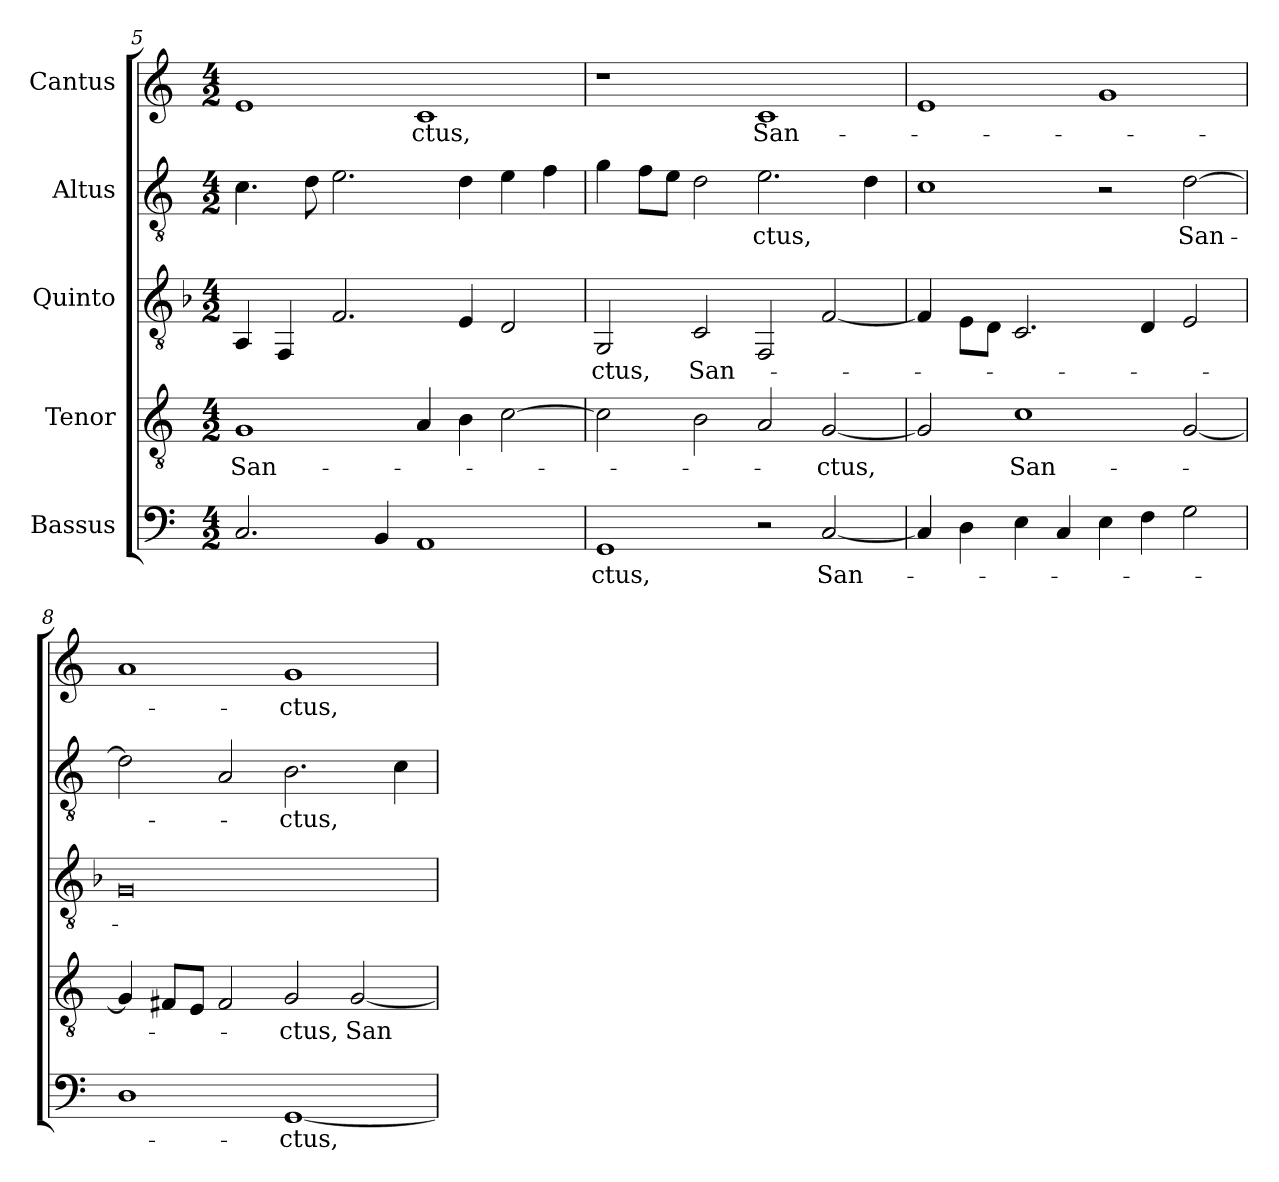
**kern	**text	**kern	**text	**kern	**text	**kern	**text	**kern	**text
*part5	*part5	*part4	*part4	*part3	*part3	*part2	*part2	*part1	*part1
*staff5	*staff5	*staff4	*staff4	*staff3	*staff3	*staff2	*staff2	*staff1	*staff1
*I"Bassus	*	*I"Tenor	*	*I"Quinto	*	*I"Altus	*	*I"Cantus	*
*clefF4	*	*clefGv2	*	*clefGv2	*	*clefGv2	*	*clefG2	*
*	*	*	*	*ITrd-4c-7	*	*	*	*	*
*k[]	*	*k[]	*	*k[]	*	*k[]	*	*k[]	*
*C:	*	*C:	*	*C:	*	*C:	*	*C:	*
*M4/2	*	*M4/2	*	*M4/2	*	*M4/2	*	*M4/2	*
=5	=5	=5	=5	=5	=5	=5	=5	=5	=5
!	!	!	!LO:LY:b:color=#000000	!	!	!	!	!	!
2.Ci/	.	1Gi	San-	4Ei/	.	4.ci\	.	1ei	.
.	.	.	.	4Ci/	.	.	.	.	.
.	.	.	.	.	.	8di\	.	.	.
.	.	.	.	2.ci/	.	2.ei\	.	.	.
4BBi/	.	.	.	.	.	.	.	.	.
!	!	!	!	!	!	!	!	!	!LO:LY:b:color=#000000
1AAi	.	4Ai/	.	.	.	.	.	1ci	-ctus,
.	.	4Bi\	.	4Bi/	.	4di\	.	.	.
.	.	[>2ci\	.	2Ai/	.	4ei\	.	.	.
.	.	.	.	.	.	4fi\	.	.	.
!!LO:LB:g=z
=6	=6	=6	=6	=6	=6	=6	=6	=6	=6
!	!LO:LY:b:color=#000000	!	!	!	!	!	!	!	!
!	!	!	!	!	!LO:LY:b:color=#000000	!	!	!	!
1GGi	-ctus,	2ci\]	.	2Di/	-ctus,	4gi\	.	1r	.
.	.	.	.	.	.	8fi\L	.	.	.
.	.	.	.	.	.	8ei\J	.	.	.
!	!	!	!	!	!LO:LY:b:color=#000000	!	!	!	!
.	.	2Bi\	.	2Gi/	San-	2di\	.	.	.
!	!	!	!	!	!	!	!LO:LY:b:color=#000000	!	!
!	!	!	!	!	!	!	!	!	!LO:LY:b:color=#000000
2r	.	2Ai/	.	2Ci/	.	2.ei\	-ctus,	1ci	San-
!	!LO:LY:b:color=#000000	!	!	!	!	!	!	!	!
!	!	!	!LO:LY:b:color=#000000	!	!	!	!	!	!
[<2Ci/	San-	[<2Gi/	-ctus,	[<2ci/	.	.	.	.	.
.	.	.	.	.	.	4di\	.	.	.
=7	=7	=7	=7	=7	=7	=7	=7	=7	=7
4Ci/]	.	2Gi/]	.	4ci/]	.	1ci	.	1ei	.
4Di\	.	.	.	8Bi\L	.	.	.	.	.
.	.	.	.	8Ai\J	.	.	.	.	.
!	!	!	!LO:LY:b:color=#000000	!	!	!	!	!	!
4Ei\	.	1ci	San-	2.Gi/	.	.	.	.	.
4Ci/	.	.	.	.	.	.	.	.	.
4Ei\	.	.	.	.	.	2r	.	1gi	.
4Fi\	.	.	.	4Ai/	.	.	.	.	.
!	!	!	!	!	!	!	!LO:LY:b:color=#000000	!	!
2Gi\	.	[<2Gi/	.	2Bi/	.	[>2di\	San-	.	.
=8	=8	=8	=8	=8	=8	=8	=8	=8	=8
1Di	.	4Gi/]	.	0di	.	2di\]	.	1ai	.
.	.	8F#Xi/L	.	.	.	.	.	.	.
.	.	8Ei/J	.	.	.	.	.	.	.
.	.	2F#i/	.	.	.	2Ai/	.	.	.
!	!LO:LY:b:color=#000000	!	!	!	!	!	!	!	!
!	!	!	!LO:LY:b:color=#000000	!	!	!	!	!	!
!	!	!	!	!	!	!	!LO:LY:b:color=#000000	!	!
!	!	!	!	!	!	!	!	!	!LO:LY:b:color=#000000
[<1GGi	-ctus,	2Gi/	-ctus,	.	.	2.Bi\	-ctus,	1gi	-ctus,
!	!	!	!LO:LY:b:color=#000000	!	!	!	!	!	!
.	.	[<2Gi/	San-	.	.	.	.	.	.
.	.	.	.	.	.	4ci\	.	.	.
=	=	=	=	=	=	=	=	=	=
*-	*-	*-	*-	*-	*-	*-	*-	*-	*-
